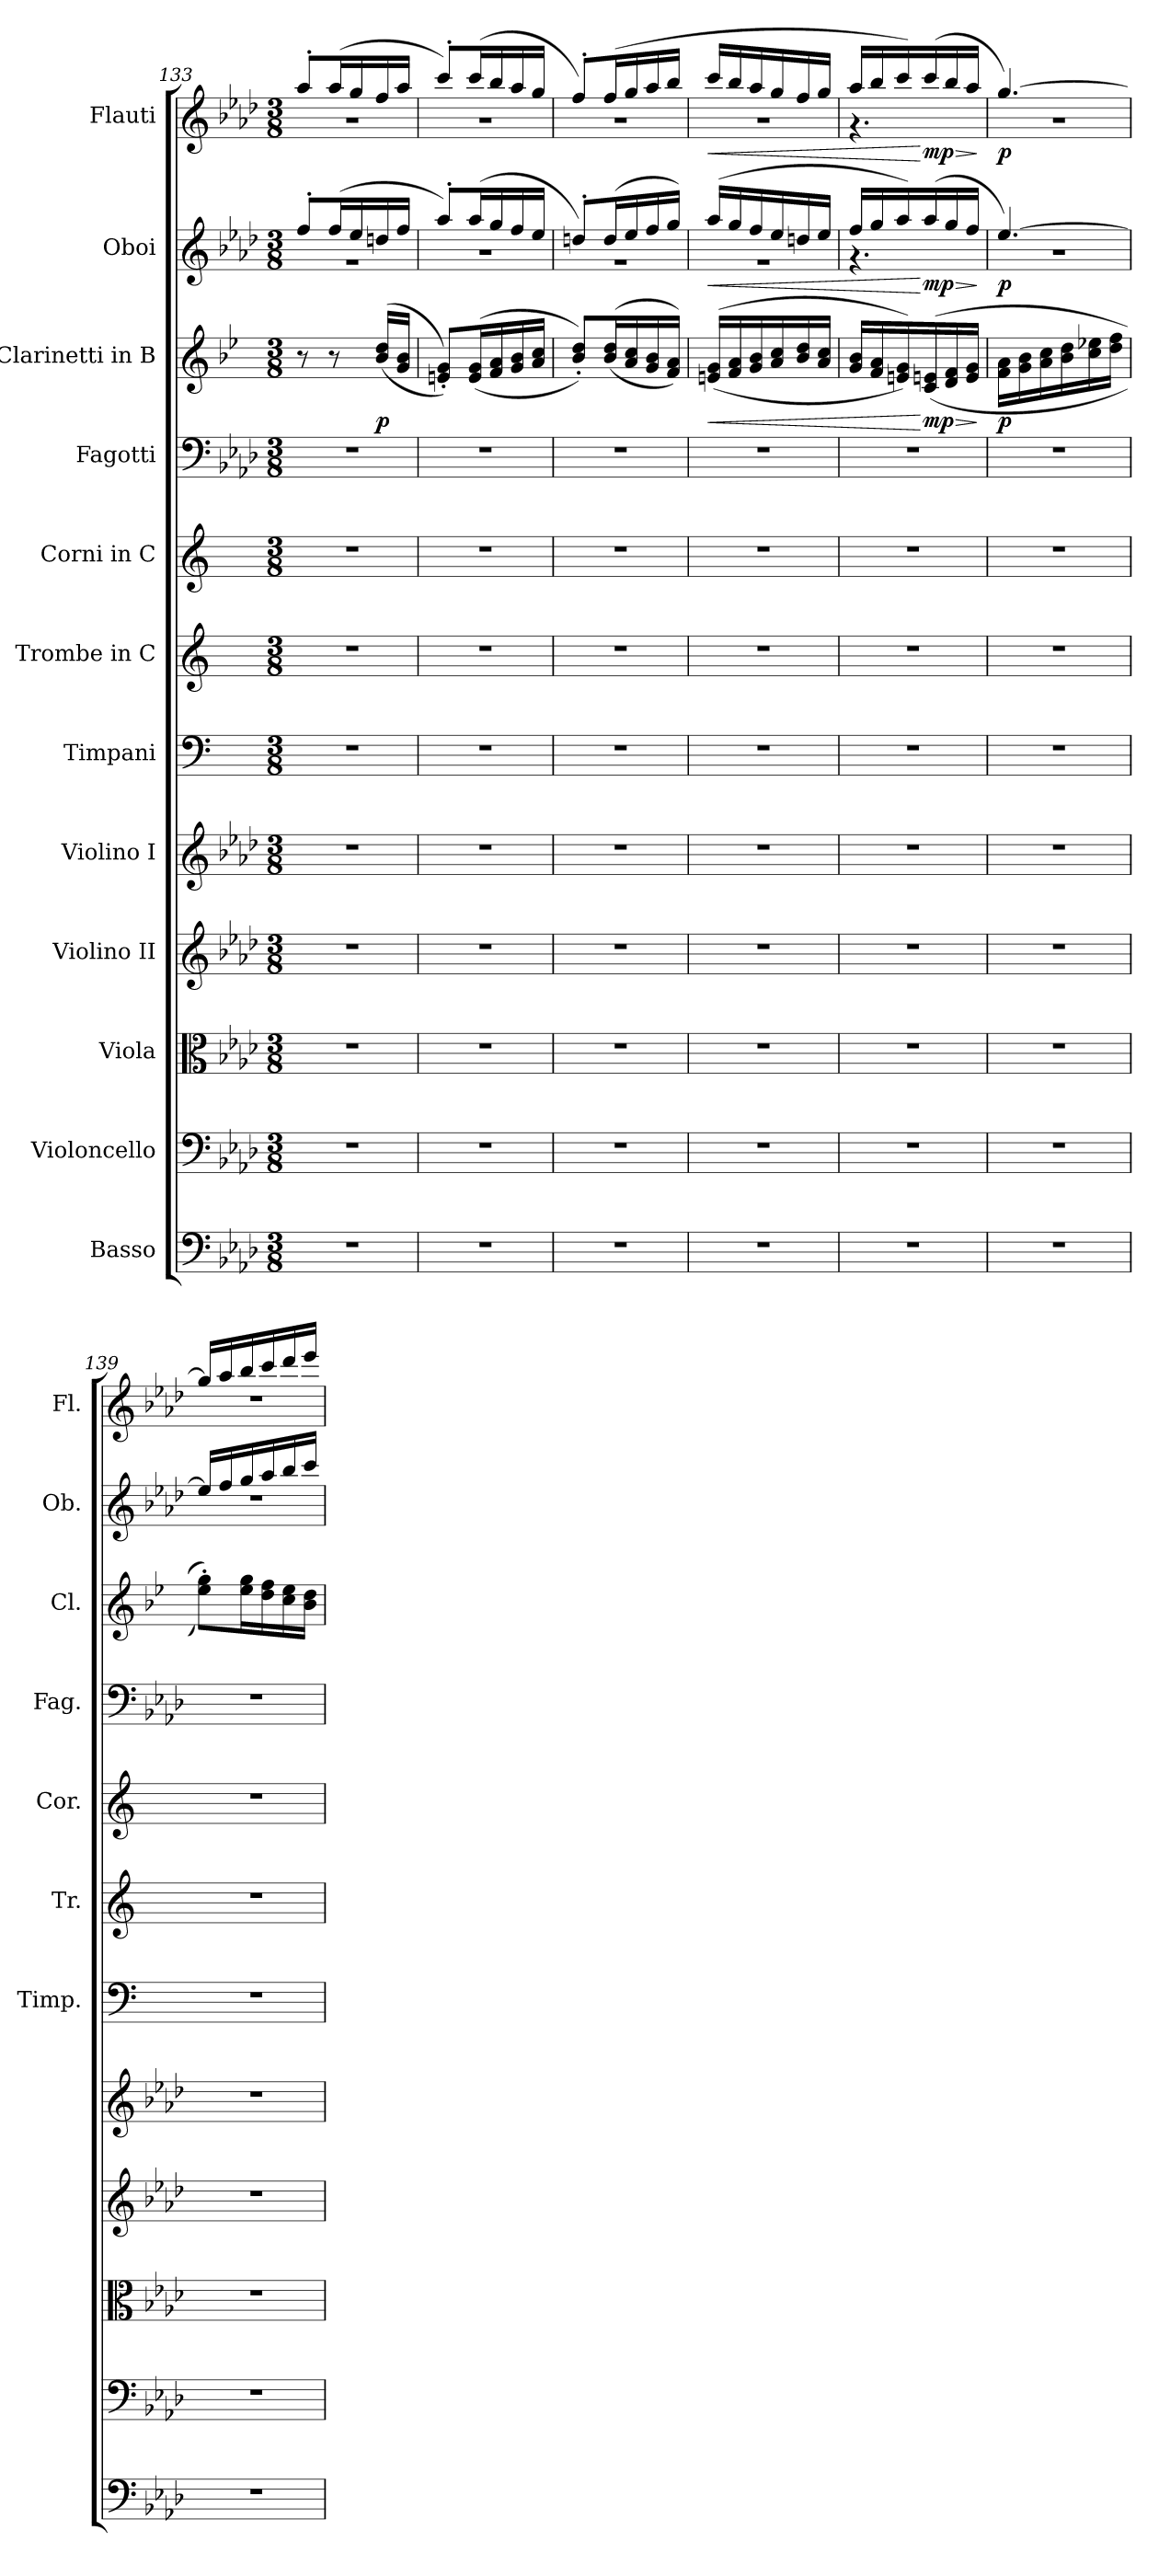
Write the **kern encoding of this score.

**kern	**kern	**kern	**kern	**kern	**kern	**kern	**kern	**kern	**kern	**dynam	**kern	**dynam	**kern	**dynam
*part12	*part11	*part10	*part9	*part8	*part7	*part6	*part5	*part4	*part3	*part3	*part2	*part2	*part1	*part1
*staff12	*staff11	*staff10	*staff9	*staff8	*staff7	*staff6	*staff5	*staff4	*staff3	*staff3	*staff2	*staff2	*staff1	*staff1
*I"Basso	*I"Violoncello	*I"Viola	*I"Violino II	*I"Violino I	*I"Timpani	*I"Trombe in C	*I"Corni in C	*I"Fagotti	*I"Clarinetti in B	*	*I"Oboi	*	*I"Flauti	*
*	*	*	*	*	*I'Timp.	*I'Tr.	*I'Cor.	*I'Fag.	*I'Cl.	*	*I'Ob.	*	*I'Fl.	*
*clefF4	*clefF4	*clefC3	*clefG2	*clefG2	*clefF4	*clefG2	*clefG2	*clefF4	*clefG2	*	*clefG2	*	*clefG2	*
*ITrd7c12	*	*	*	*	*	*	*ITrd7c12	*	*ITrd1c2	*	*	*	*	*
*k[b-e-a-d-]	*k[b-e-a-d-]	*k[b-e-a-d-]	*k[b-e-a-d-]	*k[b-e-a-d-]	*k[]	*k[]	*k[]	*k[b-e-a-d-]	*k[b-e-a-d-]	*	*k[b-e-a-d-]	*	*k[b-e-a-d-]	*
*M3/8	*M3/8	*M3/8	*M3/8	*M3/8	*M3/8	*M3/8	*M3/8	*M3/8	*M3/8	*	*M3/8	*	*M3/8	*
=133	=133	=133	=133	=133	=133	=133	=133	=133	=133	=133	=133	=133	=133	=133
*	*	*	*	*	*	*	*	*	*	*	*^	*	*^	*
4.r	4.r	4.r	4.r	4.r	4.r	4.r	4.r	4.r	8r	.	8ff'/L	4.r	.	8aa-'/L	4.r	.
.	.	.	.	.	.	.	.	.	8r	.	(16ff/L	.	.	(16aa-/L	.	.
.	.	.	.	.	.	.	.	.	.	.	16ee-/	.	.	16gg/	.	.
!	!	!	!	!	!	!	!	!	!	!LO:DY:b	!	!	!	!	!	!
.	.	.	.	.	.	.	.	.	((>16a-/ 16cc/LL	p	16ddn/	.	.	16ff/	.	.
.	.	.	.	.	.	.	.	.	16f/ 16a-/JJ	.	16ff/JJ	.	.	16aa-/JJ	.	.
=134	=134	=134	=134	=134	=134	=134	=134	=134	=134	=134	=134	=134	=134	=134	=134	=134
4.r	4.r	4.r	4.r	4.r	4.r	4.r	4.r	4.r	8dn/' 8f/'L))	.	8aa-'/L)	4.r	.	8ccc'/L)	4.r	.
.	.	.	.	.	.	.	.	.	(>(16d/ 16f/L	.	(16aa-/L	.	.	(16ccc/L	.	.
.	.	.	.	.	.	.	.	.	16e-/ 16g/	.	16gg/	.	.	16bb-/	.	.
.	.	.	.	.	.	.	.	.	16f/ 16a-/	.	16ff/	.	.	16aa-/	.	.
.	.	.	.	.	.	.	.	.	16g/ 16b-/JJ	.	16ee-/JJ	.	.	16gg/JJ	.	.
=135	=135	=135	=135	=135	=135	=135	=135	=135	=135	=135	=135	=135	=135	=135	=135	=135
4.r	4.r	4.r	4.r	4.r	4.r	4.r	4.r	4.r	8a-/' 8cc/'L))	.	8ddn'/L)	4.r	.	8ff'/L)	4.r	.
.	.	.	.	.	.	.	.	.	((>16a-/ 16cc/L	.	(16dd/L	.	.	(16ff/L	.	.
.	.	.	.	.	.	.	.	.	16g/ 16b-/	.	16ee-/	.	.	16gg/	.	.
.	.	.	.	.	.	.	.	.	16f/ 16a-/	.	16ff/	.	.	16aa-/	.	.
.	.	.	.	.	.	.	.	.	16e-/ 16g/JJ))	.	16gg/JJ)	.	.	16bb-/JJ	.	.
=136	=136	=136	=136	=136	=136	=136	=136	=136	=136	=136	=136	=136	=136	=136	=136	=136
!	!	!	!	!	!	!	!	!	!	!LO:HP:b	!	!	!LO:HP:b	!	!	!LO:HP:b
4.r	4.r	4.r	4.r	4.r	4.r	4.r	4.r	4.r	((16dn/ 16f/LL	<	(16aa-/LL	4.r	<	16ccc/LL	4.r	<
.	.	.	.	.	.	.	.	.	16e-/ 16g/	.	16gg/	.	.	16bb-/	.	.
.	.	.	.	.	.	.	.	.	16f/ 16a-/	.	16ff/	.	.	16aa-/	.	.
.	.	.	.	.	.	.	.	.	16g/ 16b-/	.	16ee-/	.	.	16gg/	.	.
.	.	.	.	.	.	.	.	.	16a-/ 16cc/	.	16ddn/	.	.	16ff/	.	.
.	.	.	.	.	.	.	.	.	16g/ 16b-/JJ	.	16ee-/JJ	.	.	16gg/JJ	.	.
=137	=137	=137	=137	=137	=137	=137	=137	=137	=137	=137	=137	=137	=137	=137	=137	=137
4.r	4.r	4.r	4.r	4.r	4.r	4.r	4.r	4.r	16f/ 16a-/LL	.	16ff/LL	4.r	.	16aa-/LL	4.r	.
.	.	.	.	.	.	.	.	.	16e-/ 16g/	.	16gg/	.	.	16bb-/	.	.
.	.	.	.	.	.	.	.	.	16dn/ 16f/))	.	16aa-/)	.	.	16ccc/)	.	.
!	!	!	!	!	!	!	!	!	!	!LO:HP:n=1:b	!	!	!LO:HP:n=1:b	!	!	!LO:HP:n=1:b
!	!	!	!	!	!	!	!	!	!	!LO:DY:n=1:b	!	!	!LO:DY:n=1:b	!	!	!LO:DY:n=1:b
.	.	.	.	.	.	.	.	.	((16B-/ 16dn/	[ > mp	(16aa-/	.	[ > mp	(16ccc/	.	[ > mp
.	.	.	.	.	.	.	.	.	16c/ 16e-/	.	16gg/	.	.	16bb-/	.	.
.	.	.	.	.	.	.	.	.	16d/ 16f/JJ	.	16ff/JJ	.	.	16aa-/JJ	.	.
*	*	*	*	*	*	*	*	*	*	*	*v	*v	*	*	*	*
*	*	*	*	*	*	*	*	*	*	*	*	*	*v	*v	*
.	.	.	.	.	.	.	.	.	.	]	.	]	.	]
=138	=138	=138	=138	=138	=138	=138	=138	=138	=138	=138	=138	=138	=138	=138
*	*	*	*	*	*	*	*	*	*	*	*^	*	*^	*
!	!	!	!	!	!	!	!	!	!	!LO:DY:b	!	!	!LO:DY:b	!	!	!LO:DY:b
4.r	4.r	4.r	4.r	4.r	4.r	4.r	4.r	4.r	16e-\ 16g\LL	p	[4.ee-/)	4.r	p	[4.gg/)	4.r	p
.	.	.	.	.	.	.	.	.	16f\ 16a-\	.	.	.	.	.	.	.
.	.	.	.	.	.	.	.	.	16g\ 16b-\	.	.	.	.	.	.	.
.	.	.	.	.	.	.	.	.	16a-\ 16cc\	.	.	.	.	.	.	.
.	.	.	.	.	.	.	.	.	16b-\ 16dd-X\	.	.	.	.	.	.	.
.	.	.	.	.	.	.	.	.	16cc\ 16ee-\JJ	.	.	.	.	.	.	.
=139	=139	=139	=139	=139	=139	=139	=139	=139	=139	=139	=139	=139	=139	=139	=139	=139
4.r	4.r	4.r	4.r	4.r	4.r	4.r	4.r	4.r	8dd-\' 8ff\'L))	.	16ee-/LL]	4.rdd	.	16gg/LL]	4.rdd	.
.	.	.	.	.	.	.	.	.	.	.	16ff/	.	.	16aa-/	.	.
.	.	.	.	.	.	.	.	.	16dd-\ 16ff\L	.	16gg/	.	.	16bb-/	.	.
.	.	.	.	.	.	.	.	.	16cc\ 16ee-\	.	16aa-/	.	.	16ccc/	.	.
.	.	.	.	.	.	.	.	.	16b-\ 16dd-\	.	16bb-/	.	.	16ddd-/	.	.
.	.	.	.	.	.	.	.	.	16a-\ 16cc\JJ	.	16ccc/JJ	.	.	16eee-/JJ	.	.
*	*	*	*	*	*	*	*	*	*	*	*v	*v	*	*	*	*
*	*	*	*	*	*	*	*	*	*	*	*	*	*v	*v	*
=	=	=	=	=	=	=	=	=	=	=	=	=	=	=
*-	*-	*-	*-	*-	*-	*-	*-	*-	*-	*-	*-	*-	*-	*-
